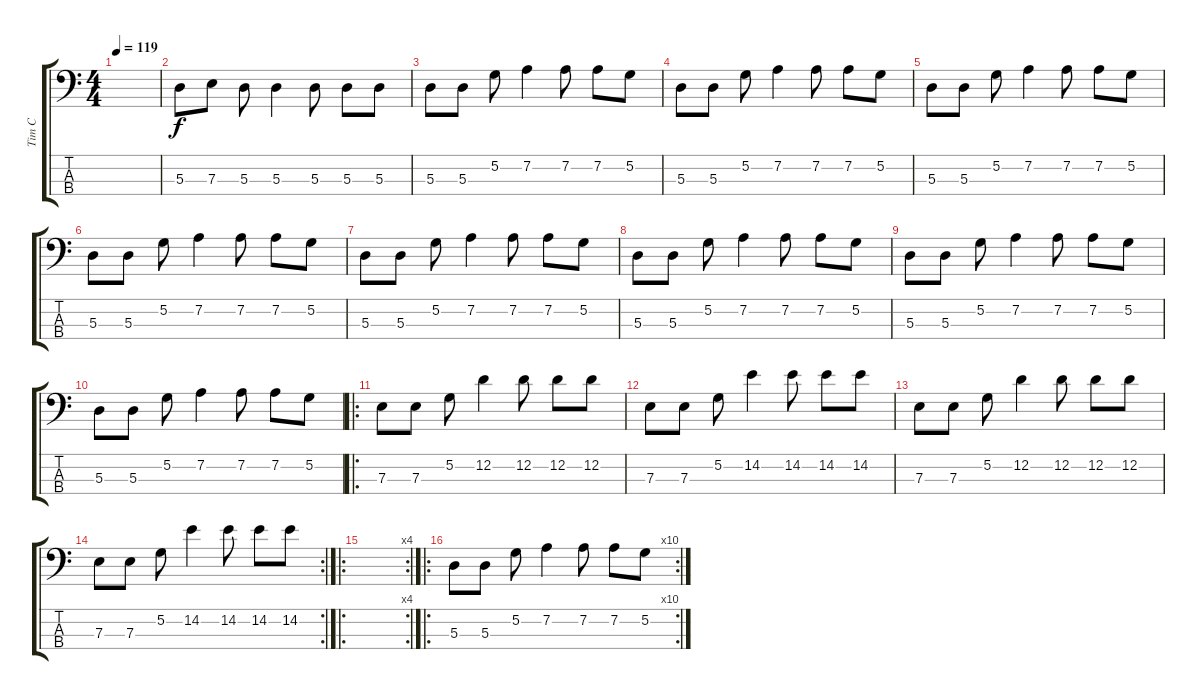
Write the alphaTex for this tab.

\track ("Tim C" "Tim C") {instrument electricbassfinger}
\staff {score tabs}
\tuning (G2 D2 A1 E1) {hide}
\ts (4 4)
\tempo 119
\clef f4
\ks c
|
5.3.8 7.3.8 5.3.8 5.3.4 5.3.8 5.3.8 5.3.8 |
5.3.8 5.3.8 5.2.8 7.2.4 7.2.8 7.2.8 5.2.8 |
5.3.8 5.3.8 5.2.8 7.2.4 7.2.8 7.2.8 5.2.8 |
5.3.8 5.3.8 5.2.8 7.2.4 7.2.8 7.2.8 5.2.8 |
5.3.8 5.3.8 5.2.8 7.2.4 7.2.8 7.2.8 5.2.8 |
5.3.8 5.3.8 5.2.8 7.2.4 7.2.8 7.2.8 5.2.8 |
5.3.8 5.3.8 5.2.8 7.2.4 7.2.8 7.2.8 5.2.8 |
5.3.8 5.3.8 5.2.8 7.2.4 7.2.8 7.2.8 5.2.8 |
5.3.8 5.3.8 5.2.8 7.2.4 7.2.8 7.2.8 5.2.8 |
\ro
7.3.8 7.3.8 5.2.8 12.2.4 12.2.8 12.2.8 12.2.8 |
7.3.8 7.3.8 5.2.8 14.2.4 14.2.8 14.2.8 14.2.8 |
7.3.8 7.3.8 5.2.8 12.2.4 12.2.8 12.2.8 12.2.8 |
\rc 2
7.3.8 7.3.8 5.2.8 14.2.4 14.2.8 14.2.8 14.2.8 |
\ro
\rc 4
|
\ro
\rc 10
5.3.8 5.3.8 5.2.8 7.2.4 7.2.8 7.2.8 5.2.8
